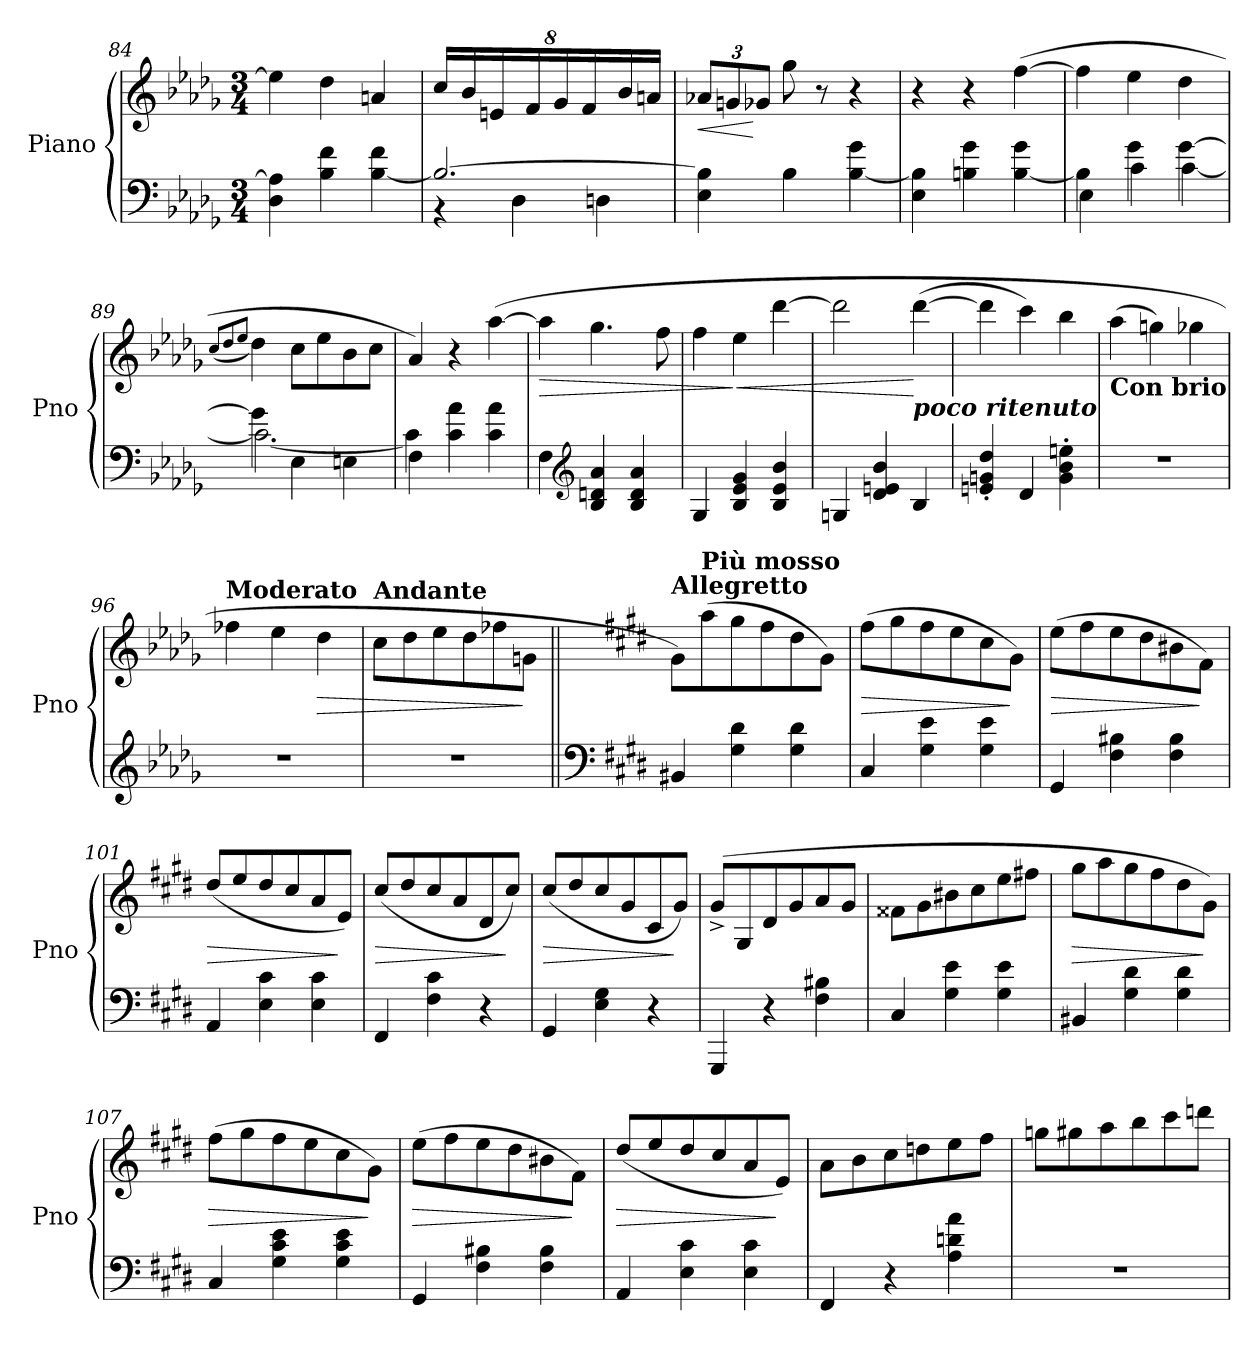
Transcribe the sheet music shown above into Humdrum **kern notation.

**kern	**kern	**dynam
*part1	*part1	*part1
*staff2	*staff1	*staff1/2
*I"Piano	*	*
*I'Pno	*	*
*clefF4	*clefG2	*
*k[b-e-a-d-g-]	*k[b-e-a-d-g-]	*
*M3/4	*M3/4	*
=84	=84	=84
4D-\ 4A\]	4ee-\]	.
4B-\ 4f\	4dd-\	.
[4B-\ 4f\	4an/	.
=85	=85	=85
*^	*	*
*	*	*Xbrackettup	*
2.B-/_	4r	32%3cc/L	.
.	.	32%3b-/	.
.	.	32%3en/	.
.	4D-\	.	.
.	.	32%3f/	.
.	.	32%3g-/	.
.	.	32%3f/	.
.	4Dn\	.	.
.	.	32%3b-/	.
.	.	32%3an/J	.
*v	*v	*	*
=86	=86	=86
!	!	!LO:HP:b
4E-\ 4B-\]	12a-X/L	<
.	12gn/	.
.	12g-X/J	[
4B-\	8gg-\	.
.	8r	.
[4B-\ 4g-\	4r	.
!!LO:LB:g=z
=87	=87	=87
4E-\ 4B-\]	4r	.
4Bn\ 4g-\	4r	.
[4B\ 4g-\	([4ff\	.
=88	=88	=88
*^	*	*
4B\]	4E-\	4ff\]	.
4g-\	4c\	4ee-\	.
[4g-\	[4c\	4dd-\	.
=89	=89	=89	=89
.	.	(8qcc/L	.
.	.	8qdd-/	.
.	.	8qee-/J	.
4g-\]	2.c\_	4dd-\)	.
4E-\	.	8cc\L	.
.	.	8ee-\	.
4En\	.	8b-\	.
.	.	8cc\J	.
=90	=90	=90	=90
4F\	4c\]	4a-/)	.
4c\ 4a-\	2ryy	4r	.
4c\ 4a-\	.	(>[4aa-\	.
*v	*v	*	*
=91	=91	=91
!	!	!LO:HP:b
4F\	4aa-\]	>
*clefG2	*	*
4B-/ 4dn/ 4a-/	4.gg-\	.
4B-/ 4d/ 4a-/	.	.
.	8ff\	.
=92	=92	=92
4G-/	4ff\	.
!	!	!LO:HP:n=1:b
4B-/ 4e-/ 4g-/	4ee-\	] <
4B-/ 4e-/ 4b-/	[4ddd-\	.
=93	=93	=93
4Gn/	2ddd-\]	.
4d-/ 4en/ 4b-/	.	.
!	!LO:TX:b:Bi:t=poco ritenuto	!
4B-/	([4ddd-\	[
=94	=94	=94
4en/' 4gn/' 4dd-/'	4ddd-\]	.
4d-/	4ccc\)	.
4g\' 4b-\' 4een\'	4bb-\	.
!!LO:PB:g=z
=95	=95	=95
!	!LO:TX:b:B:t=Con brio	!
2.r	(4aa-\	.
.	4ggn\)	.
.	4gg-X\	.
=96	=96	=96
!	!LO:TX:a:B:t=Moderato	!
2.r	4ff-X\	.
.	4ee-\	.
!	!	!LO:HP:b
.	4dd-\	>
=97	=97	=97
!	!LO:TX:a:B:t=Andante	!
2.r	8cc\L	.
.	8dd-\	.
.	8ee-\	.
.	8dd-\	.
.	8ff-X\	.
.	8gn\J	]
=98||	=98||	=98||
*clefF4	*	*
*k[f#c#g#d#]	*k[f#c#g#d#]	*
!	!LO:TX:a:B:t=Allegretto	!
4BB#X/	8g#\L)	.
!	!LO:TX:a:B:t=Più mosso	!
.	(8aa\	.
4G#\ 4d#\	8gg#\	.
.	8ff#\	.
4G#\ 4d#\	8dd#\	.
.	8g#\J)	.
=99	=99	=99
!	!	!LO:HP:b
4C#/	(8ff#\L	>
.	8gg#\	.
4G#\ 4e\	8ff#\	.
.	8ee\	.
4G#\ 4e\	8cc#\	.
.	8g#\J)	]
=100	=100	=100
!	!	!LO:HP:b
4GG#/	(8ee\L	>
.	8ff#\	.
4F#\ 4B#X\	8ee\	.
.	8dd#\	.
4F#\ 4B#\	8b#X\	.
.	8f#\J)	]
!!LO:LB:g=z
=101	=101	=101
!	!	!LO:HP:b
4AA/	(8dd#/L	>
.	8ee/	.
4E\ 4c#\	8dd#/	.
.	8cc#/	.
4E\ 4c#\	8a/	.
.	8e/J)	]
=102	=102	=102
!	!	!LO:HP:b
4FF#/	(8cc#/L	>
.	8dd#/	.
4F#\ 4c#\	8cc#/	.
.	8a/	.
4r	8d#/	.
.	8cc#/J)	]
=103	=103	=103
!	!	!LO:HP:b
4GG#/	(8cc#/L	>
.	8dd#/	.
4E\ 4G#\	8cc#/	.
.	8g#/	.
4r	8c#/	.
.	8g#/J)	]
=104	=104	=104
4GGG#/	(>8g#^/L	.
.	8G#/	.
4r	8d#/	.
.	8g#/	.
4F#\ 4B#X\	8a/	.
.	8g#/J	.
=105	=105	=105
4C#/	8f##X\L	.
.	8g#\	.
4G#\ 4e\	8b#X\	.
.	8cc#\	.
4G#\ 4e\	8ee\	.
.	8ff#X\J	.
=106	=106	=106
!	!	!LO:HP:b
4BB#X/	8gg#\L	>
.	8aa\	.
4G#\ 4d#\	8gg#\	.
.	8ff#\	.
4G#\ 4d#\	8dd#\	.
.	8g#\J)	]
!!LO:LB:g=z
=107	=107	=107
!	!	!LO:HP:b
4C#/	(8ff#\L	>
.	8gg#\	.
4G#\ 4c#\ 4e\	8ff#\	.
.	8ee\	.
4G#\ 4c#\ 4e\	8cc#\	.
.	8g#\J)	]
=108	=108	=108
!	!	!LO:HP:b
4GG#/	(8ee\L	>
.	8ff#\	.
4F#\ 4B#X\	8ee\	.
.	8dd#\	.
4F#\ 4B#\	8b#X\	.
.	8f#\J)	]
=109	=109	=109
!	!	!LO:HP:b
4AA/	(8dd#/L	>
.	8ee/	.
4E\ 4c#\	8dd#/	.
.	8cc#/	.
4E\ 4c#\	8a/	.
.	8e/J)	]
=110	=110	=110
4FF#/	8a\L	.
.	8b\	.
4r	8cc#\	.
.	8ddn\	.
4A\ 4dn\ 4a\	8ee\	.
.	8ff#\J	.
=111	=111	=111
2.r	8ggn\L	.
.	8gg#X\	.
.	8aa\	.
.	8bb\	.
.	8ccc#\	.
.	8dddn\J	.
=	=	=
*-	*-	*-
